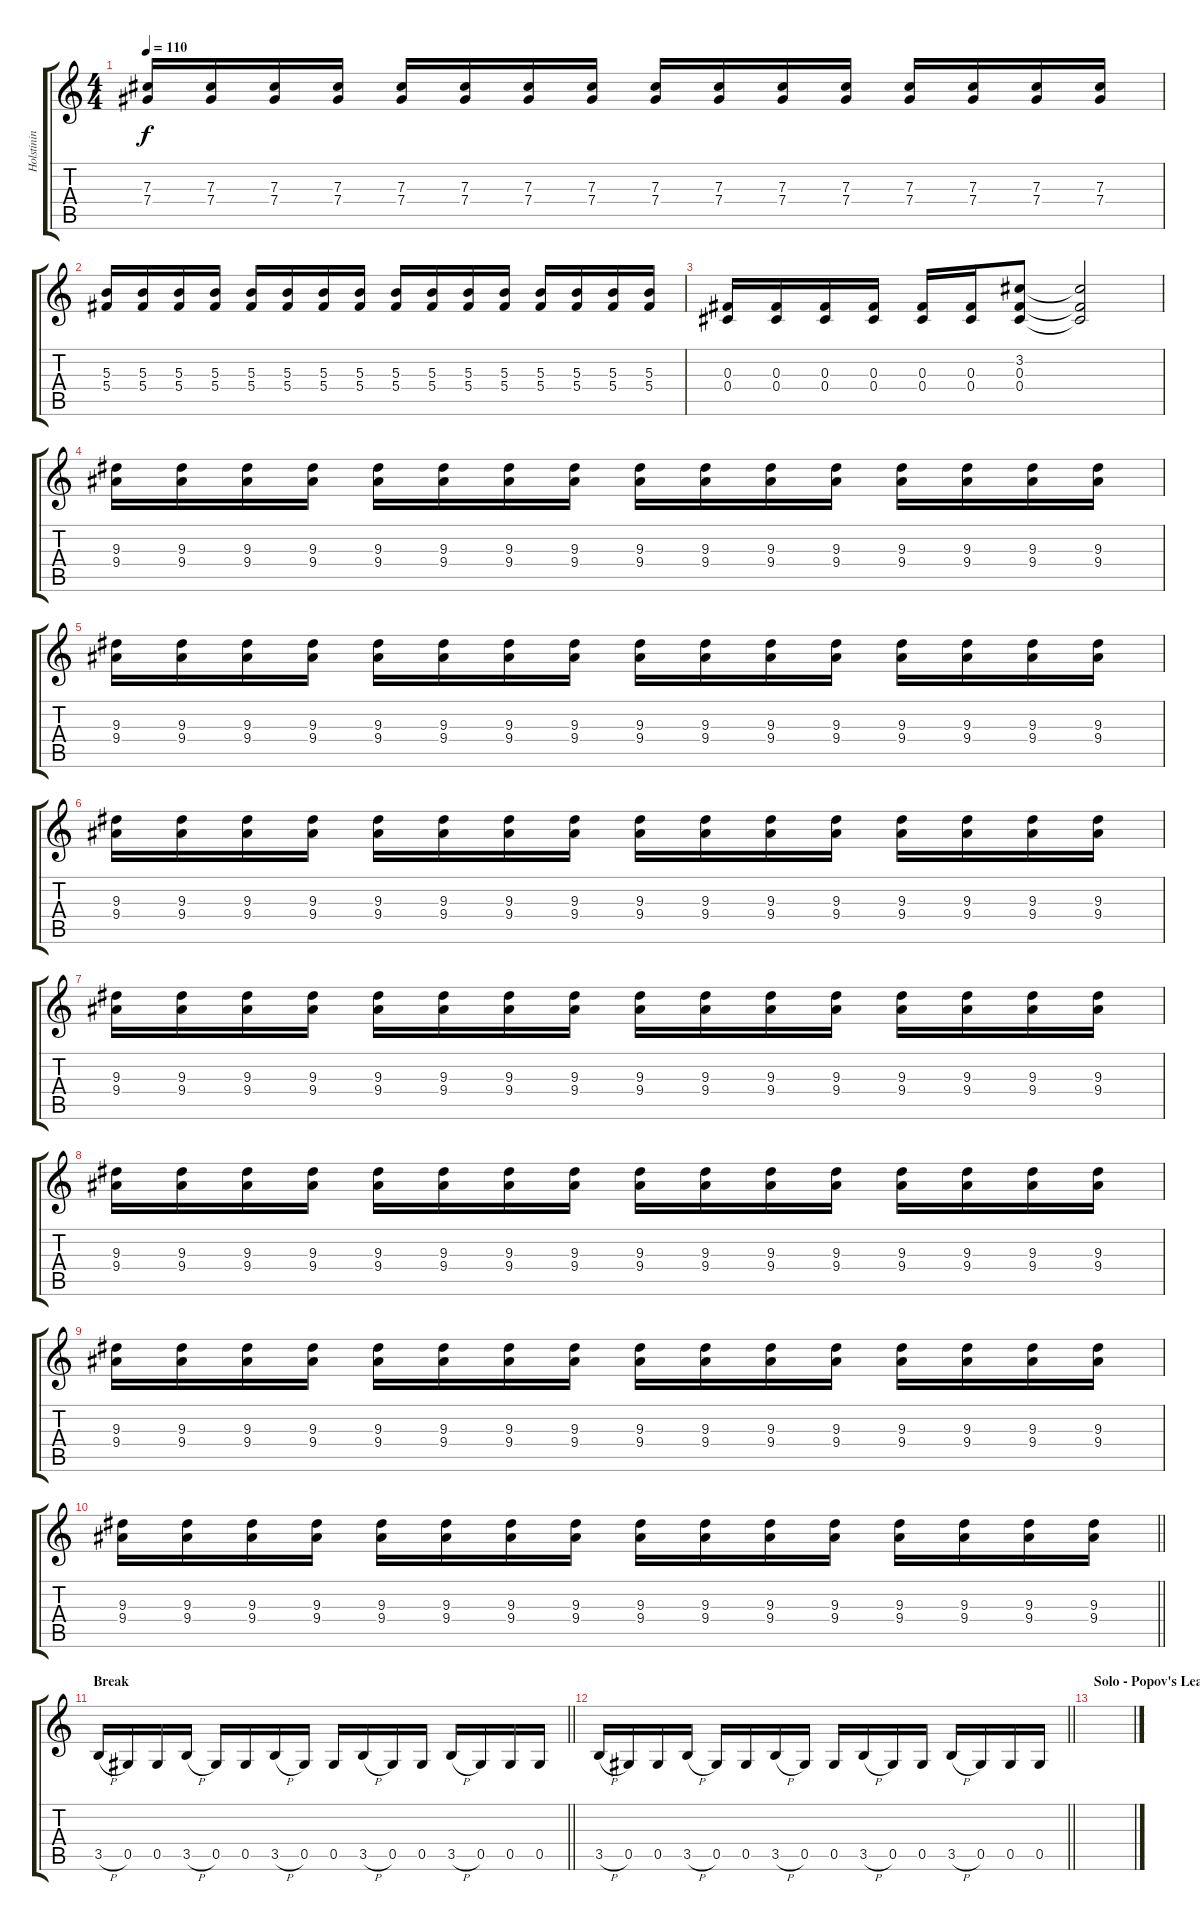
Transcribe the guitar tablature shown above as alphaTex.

\track ("Holstinin" "Holstinin") {instrument distortionguitar}
\staff {score tabs}
\tuning (Eb4 Bb3 Gb3 Db3 Ab2 Eb2) {hide}
\ts (4 4)
\tempo 110
\clef g2
\ks c
(7.3 7.4).16{dy f} (7.3 7.4).16 (7.3 7.4).16 (7.3 7.4).16 (7.3 7.4).16 (7.3 7.4).16 (7.3 7.4).16 (7.3 7.4).16 (7.3 7.4).16 (7.3 7.4).16 (7.3 7.4).16 (7.3 7.4).16 (7.3 7.4).16 (7.3 7.4).16 (7.3 7.4).16 (7.3 7.4).16 |
(5.3 5.4).16 (5.3 5.4).16 (5.3 5.4).16 (5.3 5.4).16 (5.3 5.4).16 (5.3 5.4).16 (5.3 5.4).16 (5.3 5.4).16 (5.3 5.4).16 (5.3 5.4).16 (5.3 5.4).16 (5.3 5.4).16 (5.3 5.4).16 (5.3 5.4).16 (5.3 5.4).16 (5.3 5.4).16 |
(0.3 0.4).16 (0.3 0.4).16 (0.3 0.4).16 (0.3 0.4).16 (0.3 0.4).16 (0.3 0.4).16 (3.2 0.3 0.4).8 (3.2{t} 0.3{t} 0.4{t}).2 |
(9.3 9.4).16 (9.3 9.4).16 (9.3 9.4).16 (9.3 9.4).16 (9.3 9.4).16 (9.3 9.4).16 (9.3 9.4).16 (9.3 9.4).16 (9.3 9.4).16 (9.3 9.4).16 (9.3 9.4).16 (9.3 9.4).16 (9.3 9.4).16 (9.3 9.4).16 (9.3 9.4).16 (9.3 9.4).16 |
(9.3 9.4).16 (9.3 9.4).16 (9.3 9.4).16 (9.3 9.4).16 (9.3 9.4).16 (9.3 9.4).16 (9.3 9.4).16 (9.3 9.4).16 (9.3 9.4).16 (9.3 9.4).16 (9.3 9.4).16 (9.3 9.4).16 (9.3 9.4).16 (9.3 9.4).16 (9.3 9.4).16 (9.3 9.4).16 |
(9.3 9.4).16 (9.3 9.4).16 (9.3 9.4).16 (9.3 9.4).16 (9.3 9.4).16 (9.3 9.4).16 (9.3 9.4).16 (9.3 9.4).16 (9.3 9.4).16 (9.3 9.4).16 (9.3 9.4).16 (9.3 9.4).16 (9.3 9.4).16 (9.3 9.4).16 (9.3 9.4).16 (9.3 9.4).16 |
(9.3 9.4).16 (9.3 9.4).16 (9.3 9.4).16 (9.3 9.4).16 (9.3 9.4).16 (9.3 9.4).16 (9.3 9.4).16 (9.3 9.4).16 (9.3 9.4).16 (9.3 9.4).16 (9.3 9.4).16 (9.3 9.4).16 (9.3 9.4).16 (9.3 9.4).16 (9.3 9.4).16 (9.3 9.4).16 |
(9.3 9.4).16 (9.3 9.4).16 (9.3 9.4).16 (9.3 9.4).16 (9.3 9.4).16 (9.3 9.4).16 (9.3 9.4).16 (9.3 9.4).16 (9.3 9.4).16 (9.3 9.4).16 (9.3 9.4).16 (9.3 9.4).16 (9.3 9.4).16 (9.3 9.4).16 (9.3 9.4).16 (9.3 9.4).16 |
(9.3 9.4).16 (9.3 9.4).16 (9.3 9.4).16 (9.3 9.4).16 (9.3 9.4).16 (9.3 9.4).16 (9.3 9.4).16 (9.3 9.4).16 (9.3 9.4).16 (9.3 9.4).16 (9.3 9.4).16 (9.3 9.4).16 (9.3 9.4).16 (9.3 9.4).16 (9.3 9.4).16 (9.3 9.4).16 |
\barLineRight lightlight
(9.3 9.4).16 (9.3 9.4).16 (9.3 9.4).16 (9.3 9.4).16 (9.3 9.4).16 (9.3 9.4).16 (9.3 9.4).16 (9.3 9.4).16 (9.3 9.4).16 (9.3 9.4).16 (9.3 9.4).16 (9.3 9.4).16 (9.3 9.4).16 (9.3 9.4).16 (9.3 9.4).16 (9.3 9.4).16 |
\section ("" "Break")
\barLineRight lightlight
3.5{h}.16 0.5.16 0.5.16 3.5{h}.16 0.5.16 0.5.16 3.5{h}.16 0.5.16 0.5.16 3.5{h}.16 0.5.16 0.5.16 3.5{h}.16 0.5.16 0.5.16 0.5.16 |
\barLineRight lightlight
3.5{h}.16 0.5.16 0.5.16 3.5{h}.16 0.5.16 0.5.16 3.5{h}.16 0.5.16 0.5.16 3.5{h}.16 0.5.16 0.5.16 3.5{h}.16 0.5.16 0.5.16 0.5.16 |
\section ("" "Solo - Popov's Lead")
